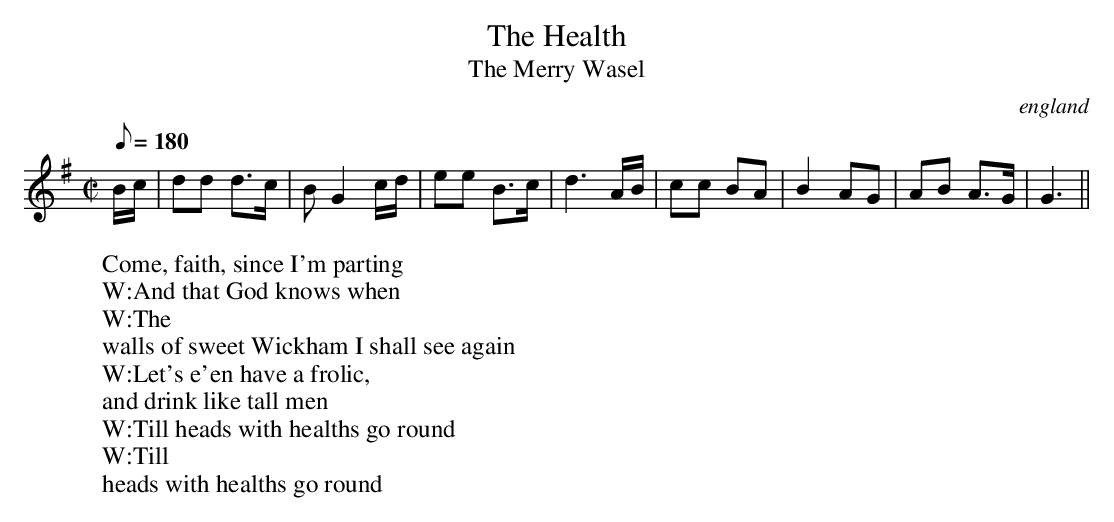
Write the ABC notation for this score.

X:1
T:The Health
T:The Merry Wasel
O:england
M:C|
L:1/8
Q:180
W:Come, faith, since I'm parting
W:W:And that God knows when
W:W:The
W:walls of sweet Wickham I shall see again
W:W:Let's e'en have a frolic,
W:and drink like tall men
W:W:Till heads with healths go round
W:W:Till
W:heads with healths go round
K:G
B/2c/2|dd d>c|B G2 c/2d/2|ee B>c|d3 A/2B/2|cc BA|B2AG|AB A>G|G3||
